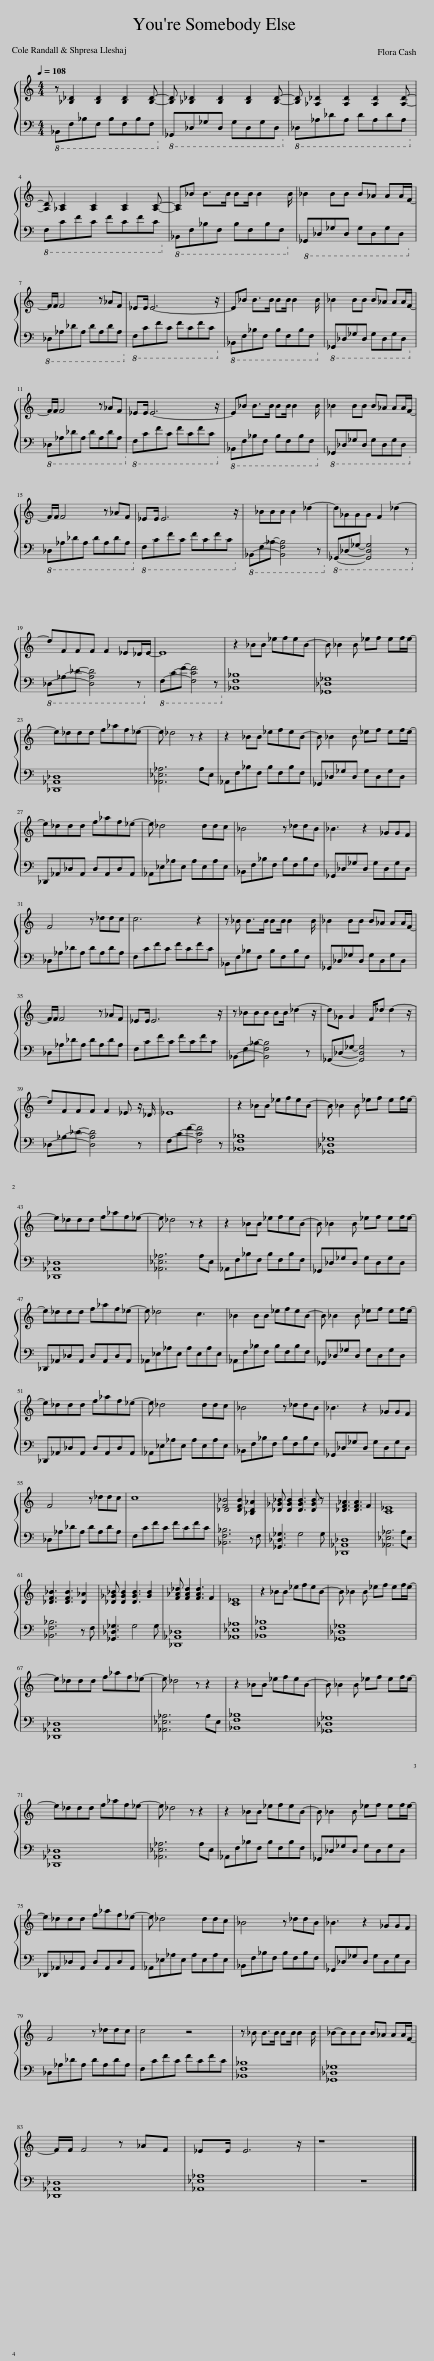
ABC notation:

X:1
%%score { 1 | 2 }
L:1/8
Q:1/4=108
M:4/4
I:linebreak $
K:C
V:1 treble
V:2 bass
V:1
 z [_B,_D]2 [B,D]2 [B,D]2 [B,D]- | [B,D] [_B,_D]2 [B,D]2 [B,D]2 [B,D]- | [B,D] [_A,_D]2 [A,D]2 [A,D]2 [A,D]- |$ [A,D] [_A,C]2 [A,C]2 [A,C]2 [A,C]- | [A,C]_B B>B BB/ B2 B/ | %5
 _B2 BB B_A AA/F/- |$ F/F/ F4 z _AF | _EE/ E6- z/ | E_B B>B BB/ B2 B/ | _B2 BB B_A AA/F/- |$ %10
 F/F/ F4 z _AF | _EE/ E6- z/ | E_B B>B BB/ B2 B/ | _B2 BB B_A AA/F/- |$ F/F/ F4 z _AF | %15
 _EE/ E6 z/ | x _BBB B2 _d2- | d_GGG F2 _d2- |$ dFFF F2 _E_D/E/- | E8 | %20
 z2 _BB _efeB- | B _B2 B _ef ef/e/- |$ e_ddd f_af_e- | e _d4 z z2 | z2 _BB _efeB- | %25
 B _B2 B _ef ef/e/- |$ e_ddd f_af_e- | e _d4 ddc | _B4 z _ddB | _B3 z2 _GGF |$ %30
 F4 z _ddc | c6 z2 | z _B B>B BB/ B2 B/ | _B2 BB B_A AA/F/- |$ F/F/ F4 z _AF | %35
 _EE/ E6 z/ | z _BBB BB/ _d2- z/ | d_G G2 F/_d d2- z/ |$ dFFF F2 _E z/ _D/ | _E8 | %40
 z2 _BB _efeB- | B _B2 B _ef ef/e/- |$ e_ddd f_af_e- | e _d4 z z2 | z2 _BB _efeB- | %45
 B _B2 B _ef ef/e/- |$ e_ddd f_af_e- | e _d4 c3 | _B2 BB _efeB- | B _B2 B _ef ef/e/- |$ %50
 e_ddd f_af_e- | e _d4 ddc | _B4 z _ddB | _B3 z2 _GGF |$ F4 z _ddc | %55
 c8 | [_DF_B]4 [DFB]2 [_B,D_A]2 | [_D_G_B] [DGB]2 [DGB]3 [DGB] z | [_DF_A]3 [DFA]3 F2 | [C_E]8 |$ %60
 [_DF_B]3 [DFB]3 [D_A]2 | [_D_G_B] [DGB]2 [DGB]3 [GB]2 | [F_A_d] [FAd]2 [FAd]3 F2 | [C_E]8 | z2 _BB _efeB- | %65
 B _B2 B _ef ef/e/- |$ e_ddd f_af_e- | e _d4 z z2 | z2 _BB _efeB- | B _B2 B _ef ef/e/- |$ %70
 e_ddd f_af_e- | e _d4 z z2 | z2 _BB _efeB- | B _B2 B _ef ef/e/- |$ e_ddd f_af_e- | %75
 e _d4 ddc | _B4 z _ddB | _B3 z2 _GGF |$ F4 z _ddc | c4 z4 | %80
 z _B B>B BB/ B2 B/ | _B-BBB B_A AA/F/- |$ F/F/ F4 z _AF | _EE/ E6 z/ | z8 |] %85
V:2
!8vb(! _B,,,F,,_B,,F,, B,,F,,B,,F,,!8vb)! |!8vb(! _G,,,_D,,_G,,D,, G,,D,,G,,D,,!8vb)! |!8vb(! _D,,_A,,_D,A,, D,A,,D,A,,!8vb)! |$!8vb(! F,,C,F,C, F,C,F,C,!8vb)! |!8vb(! _B,,,F,,_B,,F,, B,,F,,B,,F,,!8vb)! | %5
!8vb(! _G,,,_D,,_G,,D,, G,,D,,G,,D,,!8vb)! |$!8vb(! _D,,_A,,_D,A,, D,A,,D,A,,!8vb)! |!8vb(! F,,C,F,C, F,C,F,C,!8vb)! |!8vb(! _B,,,F,,_B,,F,, B,,F,,B,,F,,!8vb)! |!8vb(! _G,,,_D,,_G,,D,, G,,D,,G,,D,,!8vb)! |$ %10
!8vb(! _D,,_A,,_D,A,, D,A,,D,A,,!8vb)! |!8vb(! F,,C,F,C, F,C,F,C,!8vb)! |!8vb(! _B,,,F,,_B,,F,, B,,F,,B,,F,,!8vb)! |!8vb(! _G,,,_D,,_G,,D,, G,,D,,G,,D,,!8vb)! |$!8vb(! _D,,_A,,_D,A,, D,A,,D,A,,!8vb)! | %15
!8vb(! F,,C,F,C, F,C,F,C,!8vb)! |!8vb(! _B,,,-F,,-_B,,- [B,,,F,,B,,]4 z!8vb)! |!8vb(! _G,,,-_D,,-_G,,- [G,,,D,,G,,]4 z!8vb)! |$!8vb(! _D,,-_A,,-_D,- [D,,A,,D,]4 z!8vb)! |!8vb(! F,,-C,-F,- [F,,C,F,]4 z!8vb)! | %20
 [_B,,F,_B,]8 | [_G,,_D,_G,]8 |$ [_D,,_A,,_D,]8 | [_A,,_E,_A,]6 A,E, | _A,,F,_B,F, B,F,B,F, | %25
 _G,,_D,_G,D, G,D,G,D, |$ _D,,_A,,_D,A,, D,A,,D,A,, | _A,,_E,_A,E, A,E,A,E, | _B,,F,_B,F, B,F,B,F, | _G,,_D,_G,D, G,D,G,D, |$ %30
 _D,_A,_DA, DA,DA, | F,CFC FCFC | _B,,F,_B,F, B,F,B,F, | _G,,_D,_G,D, G,D,G,D, |$ _D,_A,_DA, DA,DA, | %35
 F,CFC FCFC | _B,,-F,-_B,- [B,,F,B,]4 z | _G,,-_D,-_G,- [G,,D,G,]4 z |$ _D,-_A,-_D- [D,A,D]4 z | F,-C-F- [F,CF]4 z | %40
 [_B,,F,_B,]8 | [_G,,_D,_G,]8 |$ [_D,,_A,,_D,]8 | [_A,,_E,_A,]6 A,E, | _A,,F,_B,F, B,F,B,F, | %45
 _G,,_D,_G,D, G,D,G,D, |$ _D,,_A,,_D,A,, D,A,,D,A,, | _A,,_E,_A,E, A,E,A,E, | _A,,F,_B,F, B,F,B,F, | _G,,_D,_G,D, G,D,G,D, |$ %50
 _D,,_A,,_D,A,, D,A,,D,A,, | _A,,_E,_A,E, A,E,A,E, | _B,,F,_B,F, B,F,B,F, | _G,,_D,_G,D, G,D,G,D, |$ _D,_A,_DA, DA,DA, | %55
 F,CFC FCFC | [_B,,F,_B,]6 z F, | [_G,,_D,_G,]3 G,4 G, | [_D,,_A,,_D,]8 | [_A,,_E,_A,]6 A,E, |$ %60
 [_B,,F,_B,]6 z F, | [_G,,_D,_G,]3 G,4 G, | [_D,,_A,,_D,]8 | [_A,,_E,_A,]8 | [_B,,F,_B,]8 | %65
 [_G,,_D,_G,]8 |$ [_D,,_A,,_D,]8 | [_A,,_E,_A,]6 A,E, | [_B,,F,_B,]8 | [_G,,_D,_G,]8 |$ %70
 [_D,,_A,,_D,]8 | [_A,,_E,_A,]6 A,E, | _A,,F,_B,F, B,F,B,F, | _G,,_D,_G,D, G,D,G,D, |$ _D,,_A,,_D,A,, D,A,,D,A,, | %75
 _A,,_E,_A,E, A,E,A,E, | _B,,F,_B,F, B,F,B,F, | _G,,_D,_G,D, G,D,G,D, |$ _D,_A,_DA, DA,DA, | F,CFC FCFC | %80
 [_B,,F,_B,]8 | [_G,,_D,_G,]8 |$ [_D,,_A,,_D,]8 | [_A,,_E,_A,]8 | z8 |] %85
